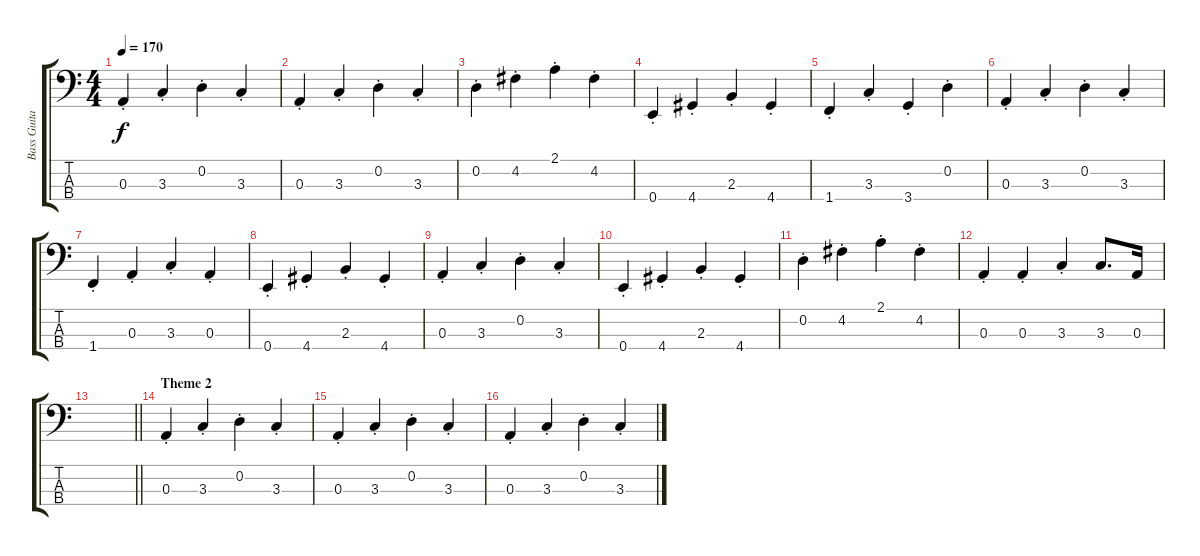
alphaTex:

\track ("Bass Guitar" "Bass Guita") {instrument electricbassfinger}
\staff {score tabs}
\tuning (G2 D2 A1 E1) {hide}
\ts (4 4)
\tempo 170
\clef f4
\ks aminor
0.3{st}.4{dy f} 3.3{st}.4 0.2{st}.4 3.3{st}.4 |
0.3{st}.4 3.3{st}.4 0.2{st}.4 3.3{st}.4 |
0.2{st}.4 4.2{st}.4 2.1{st}.4 4.2{st}.4 |
0.4{st}.4 4.4{st}.4 2.3{st}.4 4.4{st}.4 |
1.4{st}.4 3.3{st}.4 3.4{st}.4 0.2{st}.4 |
0.3{st}.4 3.3{st}.4 0.2{st}.4 3.3{st}.4 |
1.4{st}.4 0.3{st}.4 3.3{st}.4 0.3{st}.4 |
0.4{st}.4 4.4{st}.4 2.3{st}.4 4.4{st}.4 |
0.3{st}.4 3.3{st}.4 0.2{st}.4 3.3{st}.4 |
0.4{st}.4 4.4{st}.4 2.3{st}.4 4.4{st}.4 |
0.2{st}.4 4.2{st}.4 2.1{st}.4 4.2{st}.4 |
0.3{st}.4 0.3{st}.4 3.3{st}.4 3.3.8{d} 0.3.16 |
\barLineRight lightlight
|
\section ("" "Theme 2")
0.3{st}.4 3.3{st}.4 0.2{st}.4 3.3{st}.4 |
0.3{st}.4 3.3{st}.4 0.2{st}.4 3.3{st}.4 |
0.3{st}.4 3.3{st}.4 0.2{st}.4 3.3{st}.4
